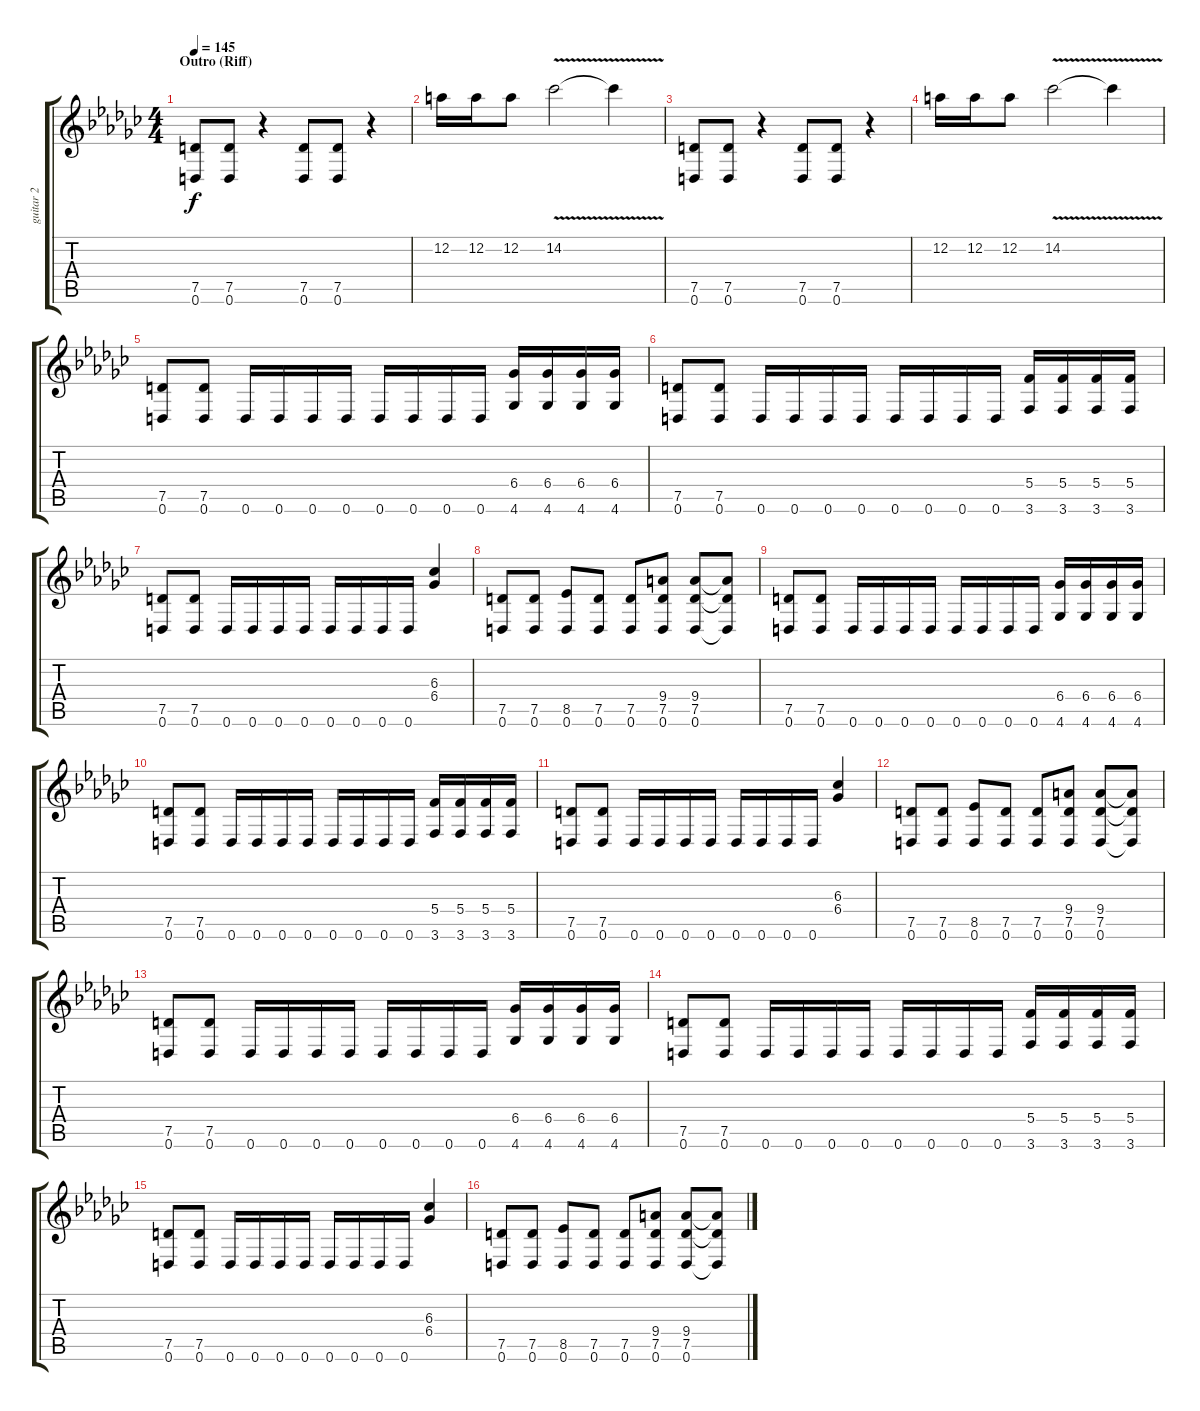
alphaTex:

\track ("guitar 2" "guitar 2") {instrument distortionguitar}
\staff {score tabs}
\tuning (D4 A3 F3 C3 G2 D2) {hide}
\ts (4 4)
\section ("" "Outro (Riff)")
\tempo 145
\clef g2
\ks gb
(7.5 0.6).8{dy f} (7.5 0.6).8 r.4 (7.5 0.6).8 (7.5 0.6).8 r.4 |
12.2.16 12.2.16 12.2.8 14.2{v}.2 14.2{t}.4 |
(7.5 0.6).8 (7.5 0.6).8 r.4 (7.5 0.6).8 (7.5 0.6).8 r.4 |
12.2.16 12.2.16 12.2.8 14.2{v}.2 14.2{t}.4 |
(7.5 0.6).8 (7.5 0.6).8 0.6.16 0.6.16 0.6.16 0.6.16 0.6.16 0.6.16 0.6.16 0.6.16 (6.4 4.6).16 (6.4 4.6).16 (6.4 4.6).16 (6.4 4.6).16 |
(7.5 0.6).8 (7.5 0.6).8 0.6.16 0.6.16 0.6.16 0.6.16 0.6.16 0.6.16 0.6.16 0.6.16 (5.4 3.6).16 (5.4 3.6).16 (5.4 3.6).16 (5.4 3.6).16 |
(7.5 0.6).8 (7.5 0.6).8 0.6.16 0.6.16 0.6.16 0.6.16 0.6.16 0.6.16 0.6.16 0.6.16 (6.3 6.4).4 |
(7.5 0.6).8 (7.5 0.6).8 (8.5 0.6).8 (7.5 0.6).8 (7.5 0.6).8 (9.4 7.5 0.6).8 (9.4 7.5 0.6).8 (9.4{t} 7.5{t} 0.6{t}).8 |
(7.5 0.6).8 (7.5 0.6).8 0.6.16 0.6.16 0.6.16 0.6.16 0.6.16 0.6.16 0.6.16 0.6.16 (6.4 4.6).16 (6.4 4.6).16 (6.4 4.6).16 (6.4 4.6).16 |
(7.5 0.6).8 (7.5 0.6).8 0.6.16 0.6.16 0.6.16 0.6.16 0.6.16 0.6.16 0.6.16 0.6.16 (5.4 3.6).16 (5.4 3.6).16 (5.4 3.6).16 (5.4 3.6).16 |
(7.5 0.6).8 (7.5 0.6).8 0.6.16 0.6.16 0.6.16 0.6.16 0.6.16 0.6.16 0.6.16 0.6.16 (6.3 6.4).4 |
(7.5 0.6).8 (7.5 0.6).8 (8.5 0.6).8 (7.5 0.6).8 (7.5 0.6).8 (9.4 7.5 0.6).8 (9.4 7.5 0.6).8 (9.4{t} 7.5{t} 0.6{t}).8 |
(7.5 0.6).8 (7.5 0.6).8 0.6.16 0.6.16 0.6.16 0.6.16 0.6.16 0.6.16 0.6.16 0.6.16 (6.4 4.6).16 (6.4 4.6).16 (6.4 4.6).16 (6.4 4.6).16 |
(7.5 0.6).8 (7.5 0.6).8 0.6.16 0.6.16 0.6.16 0.6.16 0.6.16 0.6.16 0.6.16 0.6.16 (5.4 3.6).16 (5.4 3.6).16 (5.4 3.6).16 (5.4 3.6).16 |
(7.5 0.6).8 (7.5 0.6).8 0.6.16 0.6.16 0.6.16 0.6.16 0.6.16 0.6.16 0.6.16 0.6.16 (6.3 6.4).4 |
(7.5 0.6).8 (7.5 0.6).8 (8.5 0.6).8 (7.5 0.6).8 (7.5 0.6).8 (9.4 7.5 0.6).8 (9.4 7.5 0.6).8 (9.4{t} 7.5{t} 0.6{t}).8
